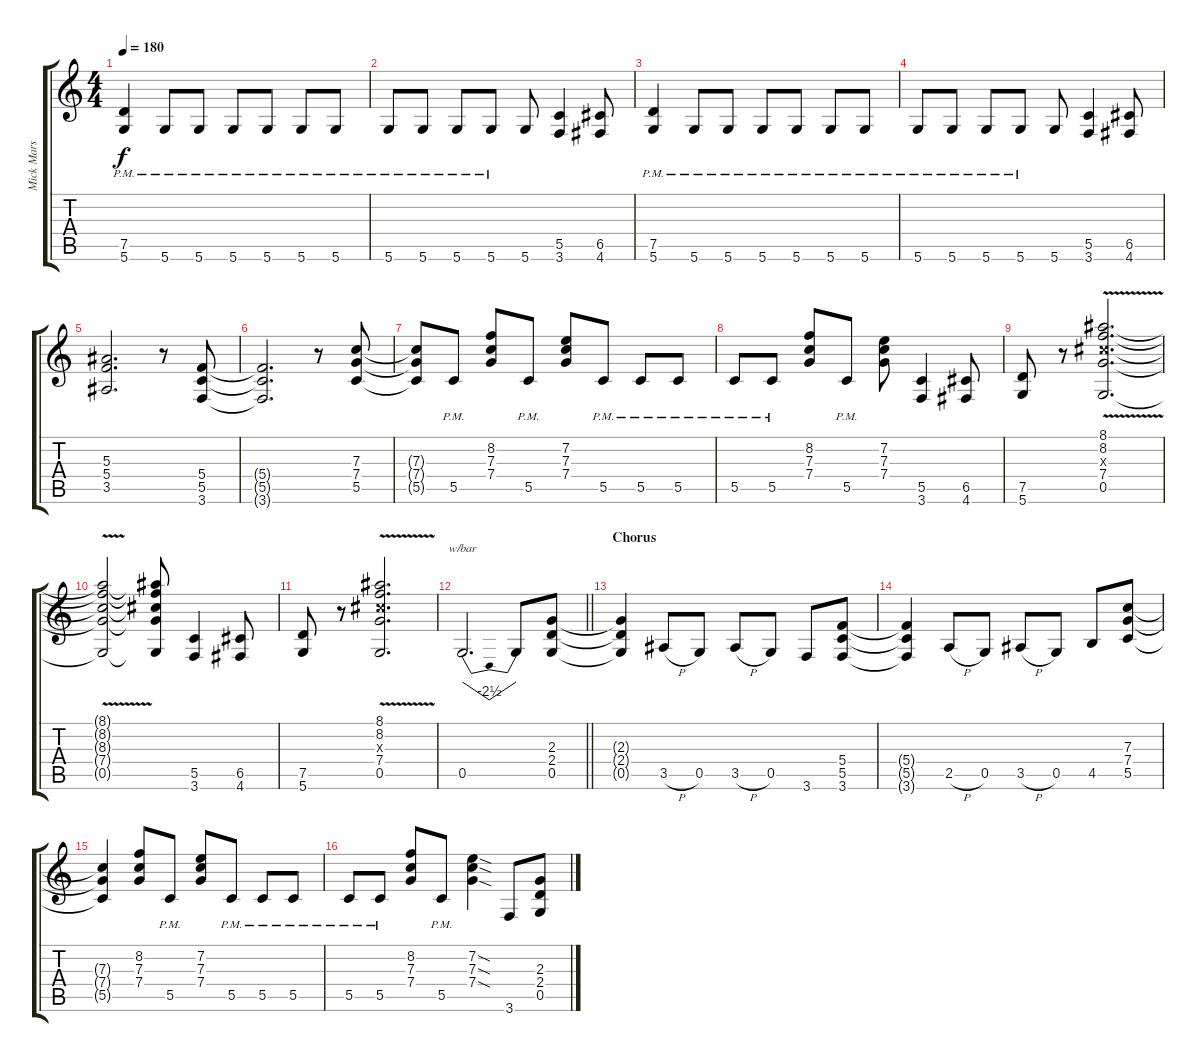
\track ("Mick Mars Rhytm Guitar" "Mick Mars ") {instrument distortionguitar}
\staff {score tabs}
\tuning (D4 A3 F3 C3 G2 D2) {hide}
\ts (4 4)
\tempo 180
\clef g2
\ks c
(7.5{pm} 5.6{pm}).4{dy f} 5.6{pm}.8 5.6{pm}.8 5.6{pm}.8 5.6{pm}.8 5.6{pm}.8 5.6{pm}.8 |
5.6{pm}.8 5.6{pm}.8 5.6{pm}.8 5.6{pm}.8 5.6.8 (5.5 3.6).4 (6.5 4.6).8 |
(7.5{pm} 5.6{pm}).4 5.6{pm}.8 5.6{pm}.8 5.6{pm}.8 5.6{pm}.8 5.6{pm}.8 5.6{pm}.8 |
5.6{pm}.8 5.6{pm}.8 5.6{pm}.8 5.6{pm}.8 5.6.8 (5.5 3.6).4 (6.5 4.6).8 |
(5.3 5.4 3.5).2{d} r.8 (5.4 5.5 3.6).8 |
(5.4{t} 5.5{t} 3.6{t}).2{d} r.8 (7.3 7.4 5.5).8 |
(7.3{t} 7.4{t} 5.5{t}).8 5.5{pm}.8 (8.2 7.3 7.4).8 5.5{pm}.8 (7.2 7.3 7.4).8 5.5{pm}.8 5.5{pm}.8 5.5{pm}.8 |
5.5{pm}.8 5.5{pm}.8 (8.2 7.3 7.4).8 5.5{pm}.8 (7.2 7.3 7.4).8 (5.5 3.6).4 (6.5 4.6).8 |
(7.5 5.6).8 r.8 (8.1 8.2{v} 8.3{v x} 7.4{v} 0.5{v}).2{d} |
(8.1{t} 8.2{t} 8.3{t} 7.4{t} 0.5{t}).2 (8.1{t} 8.2{t} 8.3{t} 7.4{t} 0.5{t}).8 (5.5 3.6).4 (6.5 4.6).8 |
(7.5 5.6).8 r.8 (8.1 8.2{v} 8.3{v x} 7.4{v} 0.5{v}).2{d} |
\barLineRight lightlight
0.5.2{d tbe (dip default 0 0 45 -10 55 -10 60 0)} 0.5{t}.8 (2.3 2.4 0.5).8 |
\section ("" "Chorus")
(2.3{t} 2.4{t} 0.5{t}).4 3.5{h}.8 0.5.8 3.5{h}.8 0.5.8 3.6.8 (5.4 5.5 3.6).8 |
(5.4{t} 5.5{t} 3.6{t}).4 2.5{h}.8 0.5.8 3.5{h}.8 0.5.8 4.5.8 (7.3 7.4 5.5).8 |
(7.3{t} 7.4{t} 5.5{t}).4 (8.2 7.3 7.4).8 5.5{pm}.8 (7.2 7.3 7.4).8 5.5{pm}.8 5.5{pm}.8 5.5{pm}.8 |
5.5{pm}.8 5.5{pm}.8 (8.2 7.3 7.4).8 5.5{pm}.8 (7.2{sod} 7.3{sod} 7.4{sod}).4 3.6.8 (2.3 2.4 0.5).8
